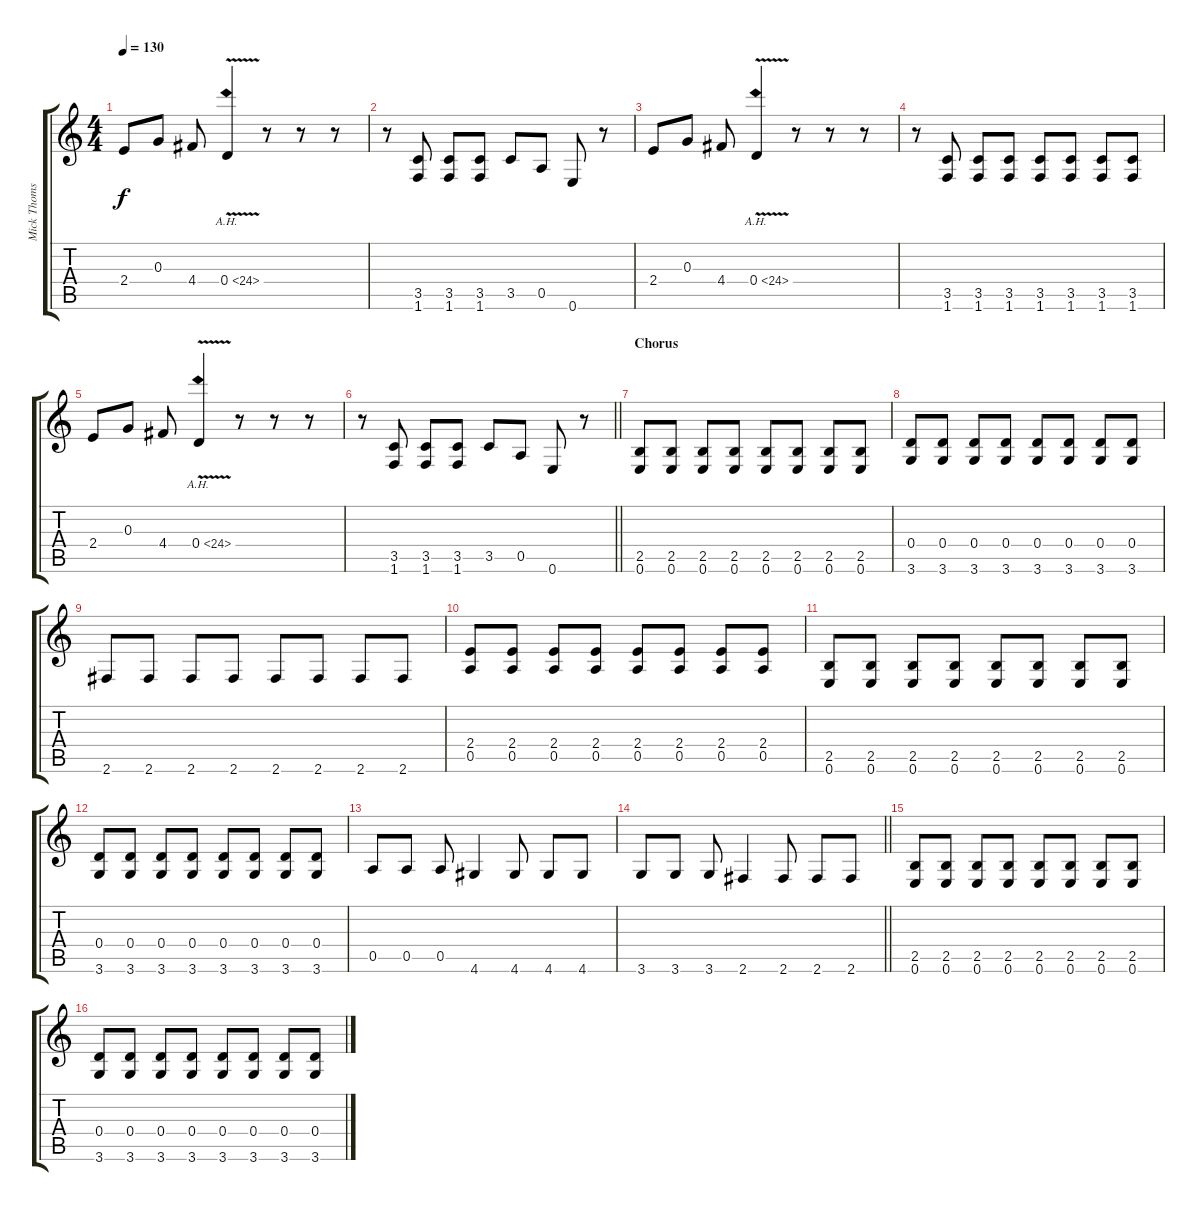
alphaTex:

\track ("Mick Thomson" "Mick Thoms") {instrument overdrivenguitar}
\staff {score tabs}
\tuning (E4 B3 G3 D3 A2 E2) {hide}
\ts (4 4)
\tempo 130
\clef g2
\ks c
2.4.8{dy f} 0.3.8 4.4.8 0.4{ah 24 v}.4 r.8 r.8 r.8 |
r.8 (3.5 1.6).8 (3.5 1.6).8 (3.5 1.6).8 3.5.8 0.5.8 0.6.8 r.8 |
2.4.8 0.3.8 4.4.8 0.4{ah 24 v}.4 r.8 r.8 r.8 |
r.8 (3.5 1.6).8 (3.5 1.6).8 (3.5 1.6).8 (3.5 1.6).8 (3.5 1.6).8 (3.5 1.6).8 (3.5 1.6).8 |
2.4.8 0.3.8 4.4.8 0.4{ah 24 v}.4 r.8 r.8 r.8 |
\barLineRight lightlight
r.8 (3.5 1.6).8 (3.5 1.6).8 (3.5 1.6).8 3.5.8 0.5.8 0.6.8 r.8 |
\section ("" "Chorus")
(2.5 0.6).8 (2.5 0.6).8 (2.5 0.6).8 (2.5 0.6).8 (2.5 0.6).8 (2.5 0.6).8 (2.5 0.6).8 (2.5 0.6).8 |
(0.4 3.6).8 (0.4 3.6).8 (0.4 3.6).8 (0.4 3.6).8 (0.4 3.6).8 (0.4 3.6).8 (0.4 3.6).8 (0.4 3.6).8 |
2.6.8 2.6.8 2.6.8 2.6.8 2.6.8 2.6.8 2.6.8 2.6.8 |
(2.4 0.5).8 (2.4 0.5).8 (2.4 0.5).8 (2.4 0.5).8 (2.4 0.5).8 (2.4 0.5).8 (2.4 0.5).8 (2.4 0.5).8 |
(2.5 0.6).8 (2.5 0.6).8 (2.5 0.6).8 (2.5 0.6).8 (2.5 0.6).8 (2.5 0.6).8 (2.5 0.6).8 (2.5 0.6).8 |
(0.4 3.6).8 (0.4 3.6).8 (0.4 3.6).8 (0.4 3.6).8 (0.4 3.6).8 (0.4 3.6).8 (0.4 3.6).8 (0.4 3.6).8 |
0.5.8{instrument overdrivenguitar} 0.5.8 0.5.8 4.6.4 4.6.8 4.6.8 4.6.8 |
\barLineRight lightlight
3.6.8 3.6.8 3.6.8 2.6.4 2.6.8 2.6.8 2.6.8 |
(2.5 0.6).8 (2.5 0.6).8 (2.5 0.6).8 (2.5 0.6).8 (2.5 0.6).8 (2.5 0.6).8 (2.5 0.6).8 (2.5 0.6).8 |
(0.4 3.6).8 (0.4 3.6).8 (0.4 3.6).8 (0.4 3.6).8 (0.4 3.6).8 (0.4 3.6).8 (0.4 3.6).8 (0.4 3.6).8
